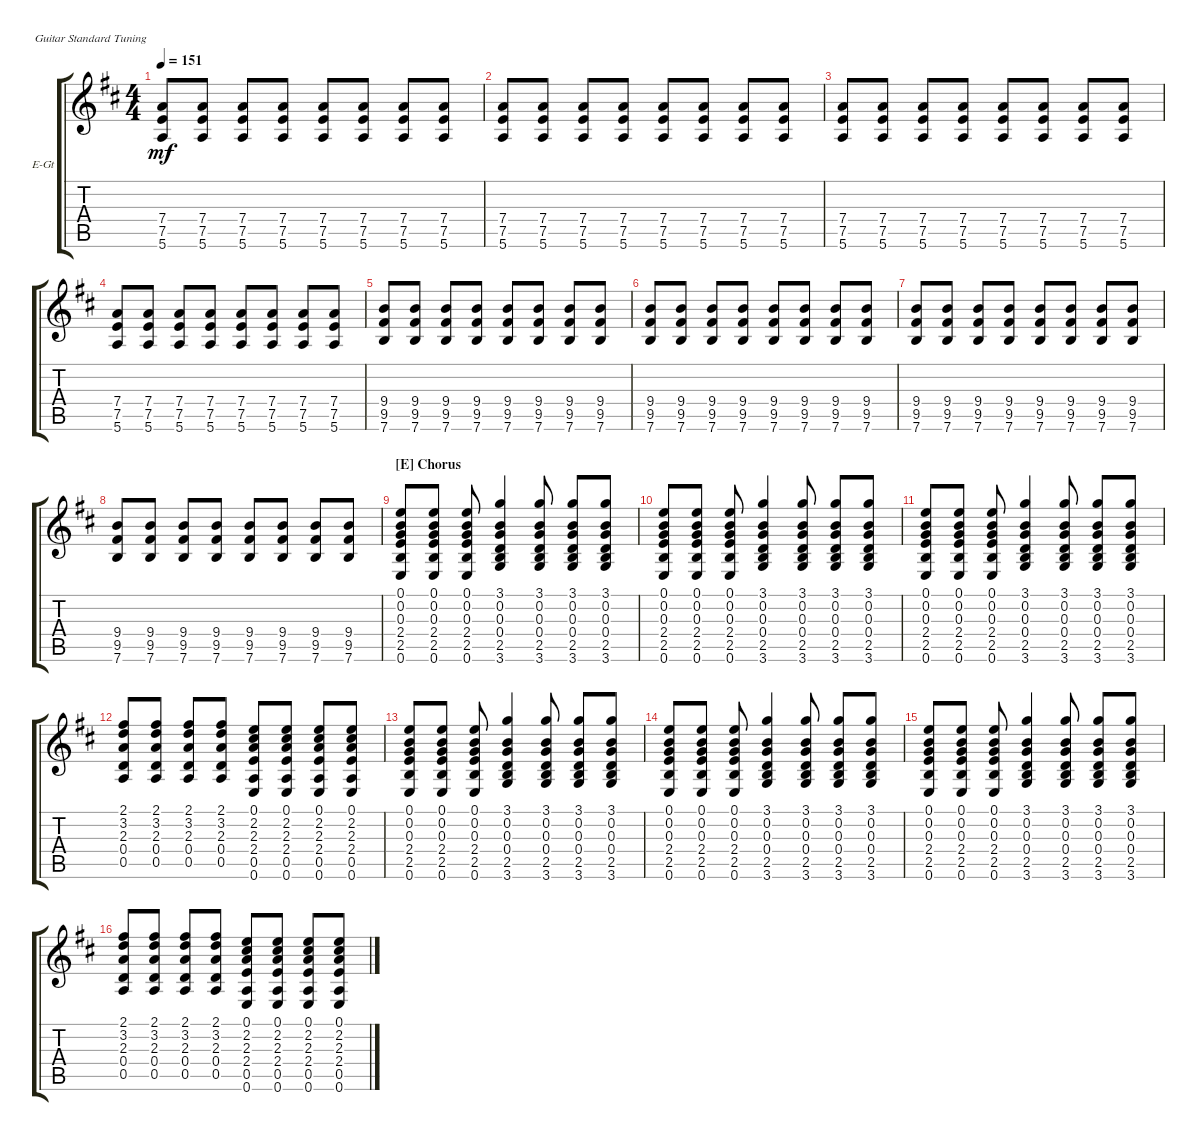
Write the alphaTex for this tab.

\defaultSystemsLayout 4
\bracketExtendMode groupsimilarinstruments
\firstSystemTrackNameOrientation horizontal
\otherSystemsTrackNameOrientation horizontal
\track ("Electric Guitar (Drive)" "E-Gt") {instrument overdrivenguitar}
\staff {score tabs}
\tuning (E4 B3 G3 D3 A2 E2)
\ts (4 4)
\tempo 151
\clef g2
\ks bminor
(5.6 7.5 7.4).8{dy mf} (5.6 7.5 7.4).8 (5.6 7.5 7.4).8 (5.6 7.5 7.4).8 (5.6 7.5 7.4).8 (5.6 7.5 7.4).8 (5.6 7.5 7.4).8 (5.6 7.5 7.4).8 |
(5.6 7.5 7.4).8 (5.6 7.5 7.4).8 (5.6 7.5 7.4).8 (5.6 7.5 7.4).8 (5.6 7.5 7.4).8 (5.6 7.5 7.4).8 (5.6 7.5 7.4).8 (5.6 7.5 7.4).8 |
(5.6 7.5 7.4).8 (5.6 7.5 7.4).8 (5.6 7.5 7.4).8 (5.6 7.5 7.4).8 (5.6 7.5 7.4).8 (5.6 7.5 7.4).8 (5.6 7.5 7.4).8 (5.6 7.5 7.4).8 |
(5.6 7.5 7.4).8 (5.6 7.5 7.4).8 (5.6 7.5 7.4).8 (5.6 7.5 7.4).8 (5.6 7.5 7.4).8 (5.6 7.5 7.4).8 (5.6 7.5 7.4).8 (5.6 7.5 7.4).8 |
(7.6 9.5 9.4).8 (7.6 9.5 9.4).8 (7.6 9.5 9.4).8 (7.6 9.5 9.4).8 (7.6 9.5 9.4).8 (7.6 9.5 9.4).8 (7.6 9.5 9.4).8 (7.6 9.5 9.4).8 |
(7.6 9.5 9.4).8 (7.6 9.5 9.4).8 (7.6 9.5 9.4).8 (7.6 9.5 9.4).8 (7.6 9.5 9.4).8 (7.6 9.5 9.4).8 (7.6 9.5 9.4).8 (7.6 9.5 9.4).8 |
(7.6 9.5 9.4).8 (7.6 9.5 9.4).8 (7.6 9.5 9.4).8 (7.6 9.5 9.4).8 (7.6 9.5 9.4).8 (7.6 9.5 9.4).8 (7.6 9.5 9.4).8 (7.6 9.5 9.4).8 |
(7.6 9.5 9.4).8 (7.6 9.5 9.4).8 (7.6 9.5 9.4).8 (7.6 9.5 9.4).8 (7.6 9.5 9.4).8 (7.6 9.5 9.4).8 (7.6 9.5 9.4).8 (7.6 9.5 9.4).8 |
\section ("E" "Chorus")
(0.6 2.5 2.4 0.1 0.2 0.3).8 (0.6 2.5 2.4 0.3 0.2 0.1).8 (0.6 2.5 2.4 0.1 0.2 0.3).8 (3.6 2.5 0.4 0.3 0.2 3.1).4 (3.6 2.5 0.4 0.2 0.3 3.1).8 (3.6 2.5 0.4 3.1 0.2 0.3).8 (3.6 2.5 0.4 3.1 0.2 0.3).8 |
(0.6 2.5 2.4 0.1 0.2 0.3).8 (0.6 2.5 2.4 0.3 0.2 0.1).8 (0.6 2.5 2.4 0.1 0.2 0.3).8 (3.6 2.5 0.4 0.3 0.2 3.1).4 (3.6 2.5 0.4 0.2 0.3 3.1).8 (3.6 2.5 0.4 3.1 0.2 0.3).8 (3.6 2.5 0.4 3.1 0.2 0.3).8 |
(0.6 2.5 2.4 0.1 0.2 0.3).8 (0.6 2.5 2.4 0.3 0.2 0.1).8 (0.6 2.5 2.4 0.1 0.2 0.3).8 (3.6 2.5 0.4 0.3 0.2 3.1).4 (3.6 2.5 0.4 0.2 0.3 3.1).8 (3.6 2.5 0.4 3.1 0.2 0.3).8 (3.6 2.5 0.4 3.1 0.2 0.3).8 |
(2.3 3.2 2.1 0.5 0.4).8 (2.3 3.2 2.1 0.5 0.4).8 (2.3 3.2 2.1 0.5 0.4).8 (2.3 3.2 2.1 0.5 0.4).8 (0.1 2.2 2.4 2.3 0.6 0.5).8 (0.1 2.2 2.4 2.3 0.6 0.5).8 (0.1 2.2 2.4 2.3 0.6 0.5).8 (0.1 2.2 2.4 2.3 0.6 0.5).8 |
(0.6 2.5 2.4 0.1 0.2 0.3).8 (0.6 2.5 2.4 0.3 0.2 0.1).8 (0.6 2.5 2.4 0.1 0.2 0.3).8 (3.6 2.5 0.4 0.3 0.2 3.1).4 (3.6 2.5 0.4 0.2 0.3 3.1).8 (3.6 2.5 0.4 3.1 0.2 0.3).8 (3.6 2.5 0.4 3.1 0.2 0.3).8 |
(0.6 2.5 2.4 0.1 0.2 0.3).8 (0.6 2.5 2.4 0.3 0.2 0.1).8 (0.6 2.5 2.4 0.1 0.2 0.3).8 (3.6 2.5 0.4 0.3 0.2 3.1).4 (3.6 2.5 0.4 0.2 0.3 3.1).8 (3.6 2.5 0.4 3.1 0.2 0.3).8 (3.6 2.5 0.4 3.1 0.2 0.3).8 |
(0.6 2.5 2.4 0.1 0.2 0.3).8 (0.6 2.5 2.4 0.3 0.2 0.1).8 (0.6 2.5 2.4 0.1 0.2 0.3).8 (3.6 2.5 0.4 0.3 0.2 3.1).4 (3.6 2.5 0.4 0.2 0.3 3.1).8 (3.6 2.5 0.4 3.1 0.2 0.3).8 (3.6 2.5 0.4 3.1 0.2 0.3).8 |
(2.3 3.2 2.1 0.5 0.4).8 (2.3 3.2 2.1 0.5 0.4).8 (2.3 3.2 2.1 0.5 0.4).8 (2.3 3.2 2.1 0.5 0.4).8 (0.1 2.2 2.4 2.3 0.6 0.5).8 (0.1 2.2 2.4 2.3 0.6 0.5).8 (0.1 2.2 2.4 2.3 0.6 0.5).8 (0.1 2.2 2.4 2.3 0.6 0.5).8
